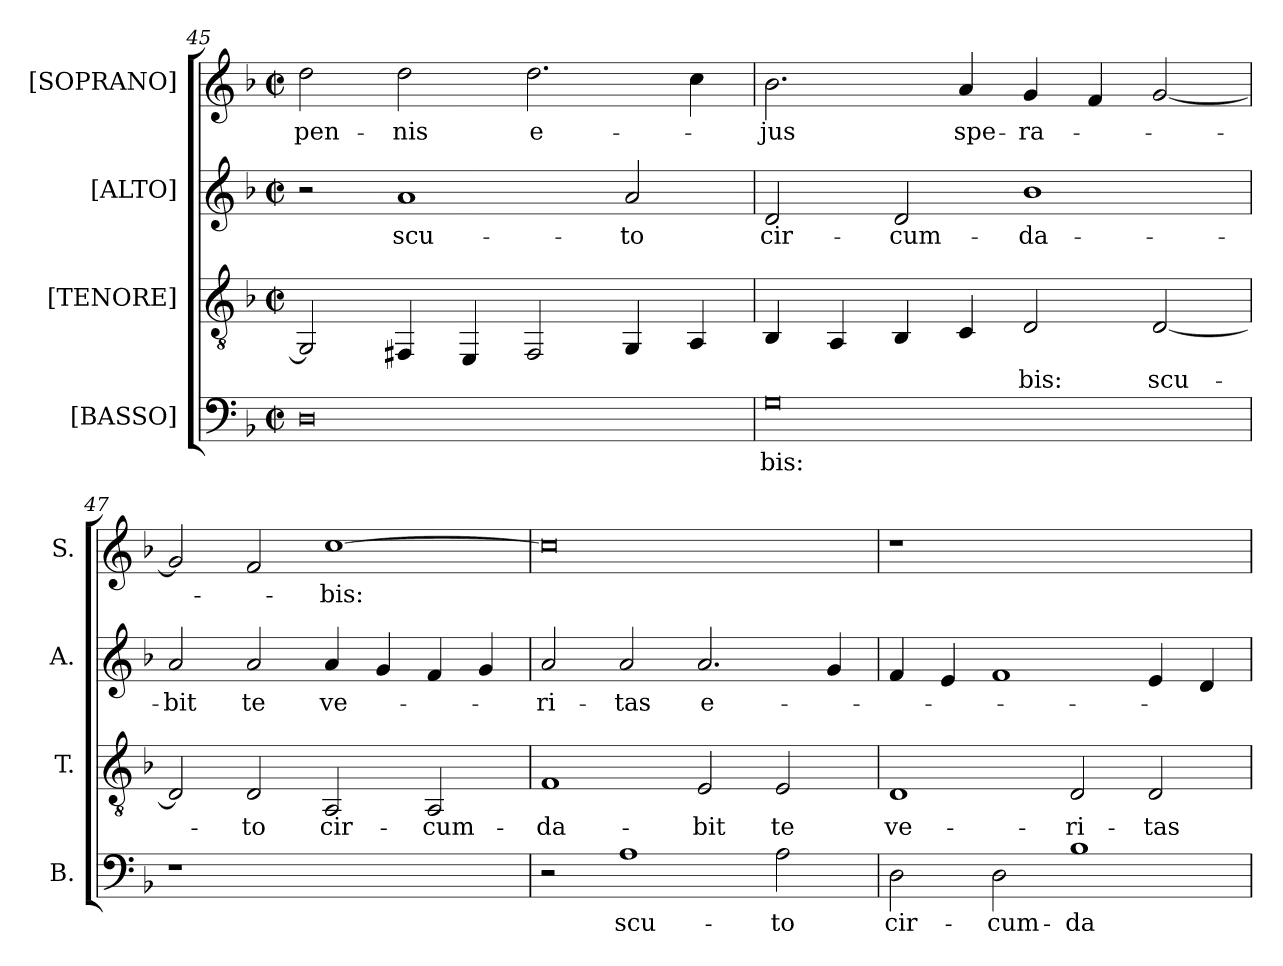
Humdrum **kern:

**kern	**text	**kern	**text	**kern	**text	**kern	**text
*part4	*part4	*part3	*part3	*part2	*part2	*part1	*part1
*staff4	*staff4	*staff3	*staff3	*staff2	*staff2	*staff1	*staff1
*I"[BASSO]	*	*I"[TENORE]	*	*I"[ALTO]	*	*I"[SOPRANO]	*
*I'B.	*	*I'T.	*	*I'A.	*	*I'S.	*
*clefF4	*	*clefGv2	*	*clefG2	*	*clefG2	*
*k[b-]	*	*k[b-]	*	*k[b-]	*	*k[b-]	*
*d:	*	*d:	*	*d:	*	*d:	*
*M2/2	*	*M2/2	*	*M2/2	*	*M2/2	*
*met(c|)	*	*met(c|)	*	*met(c|)	*	*met(c|)	*
=45	=45	=45	=45	=45	=45	=45	=45
!	!	!	!	!	!	!	!LO:LY:b:color=#000000
0Di	.	2GGi/]	.	2r	.	2ddi\	pen-
!	!	!	!	!	!LO:LY:b:color=#000000	!	!
!	!	!	!	!	!	!	!LO:LY:b:color=#000000
.	.	4FF#Xi/	.	1ai	scu-	2ddi\	-nis
.	.	4EEi/	.	.	.	.	.
!	!	!	!	!	!	!	!LO:LY:b:color=#000000
.	.	2FF#i/	.	.	.	2.ddi\	e-
!	!	!	!	!	!LO:LY:b:color=#000000	!	!
.	.	4GGi/	.	2ai/	-to	.	.
.	.	4AAi/	.	.	.	4cci\	.
=46	=46	=46	=46	=46	=46	=46	=46
!	!LO:LY:b:color=#000000	!	!	!	!	!	!
!	!	!	!	!	!LO:LY:b:color=#000000	!	!
!	!	!	!	!	!	!	!LO:LY:b:color=#000000
0Gi	-bis:	4BB-i/	.	2di/	cir-	2.b-i\	-jus
.	.	4AAi/	.	.	.	.	.
!	!	!	!	!	!LO:LY:b:color=#000000	!	!
.	.	4BB-i/	.	2di/	-cum-	.	.
!	!	!	!	!	!	!	!LO:LY:b:color=#000000
.	.	4Ci/	.	.	.	4ai/	spe-
!	!	!	!LO:LY:b:color=#000000	!	!	!	!
!	!	!	!	!	!LO:LY:b:color=#000000	!	!
!	!	!	!	!	!	!	!LO:LY:b:color=#000000
.	.	2Di/	-bis:	1b-i	-da-	4gi/	-ra-
.	.	.	.	.	.	4fi/	.
!	!	!	!LO:LY:b:color=#000000	!	!	!	!
.	.	[<2Di/	scu-	.	.	[<2gi/	.
=47	=47	=47	=47	=47	=47	=47	=47
!LO:N:vis=1	!	!	!	!	!	!	!
!	!	!	!	!	!LO:LY:b:color=#000000	!	!
1r	.	2Di/]	.	2ai/	-bit	2gi/]	.
!	!	!	!LO:LY:b:color=#000000	!	!	!	!
!	!	!	!	!	!LO:LY:b:color=#000000	!	!
.	.	2Di/	-to	2ai/	te	2fi/	.
!	!	!	!LO:LY:b:color=#000000	!	!	!	!
!	!	!	!	!	!LO:LY:b:color=#000000	!	!
!	!	!	!	!	!	!	!LO:LY:b:color=#000000
1ryy	.	2AAi/	cir-	4ai/	ve-	[>1cci	-bis:
.	.	.	.	4gi/	.	.	.
!	!	!	!LO:LY:b:color=#000000	!	!	!	!
.	.	2AAi/	-cum-	4fi/	.	.	.
.	.	.	.	4gi/	.	.	.
!!LO:PB:g=z
=48	=48	=48	=48	=48	=48	=48	=48
!	!	!	!LO:LY:b:color=#000000	!	!	!	!
!	!	!	!	!	!LO:LY:b:color=#000000	!	!
2r	.	1Fi	-da-	2ai/	-ri-	0cci]	.
!	!LO:LY:b:color=#000000	!	!	!	!	!	!
!	!	!	!	!	!LO:LY:b:color=#000000	!	!
1Ai	scu-	.	.	2ai/	-tas	.	.
!	!	!	!LO:LY:b:color=#000000	!	!	!	!
!	!	!	!	!	!LO:LY:b:color=#000000	!	!
.	.	2Ei/	-bit	2.ai/	e-	.	.
!	!LO:LY:b:color=#000000	!	!	!	!	!	!
!	!	!	!LO:LY:b:color=#000000	!	!	!	!
2Ai\	-to	2Ei/	te	.	.	.	.
.	.	.	.	4gi/	.	.	.
=49	=49	=49	=49	=49	=49	=49	=49
!	!LO:LY:b:color=#000000	!	!	!	!	!	!
!	!	!	!LO:LY:b:color=#000000	!	!	!LO:N:vis=1	!
2Di\	cir-	1Di	ve-	4fi/	.	1r	.
.	.	.	.	4ei/	.	.	.
!	!LO:LY:b:color=#000000	!	!	!	!	!	!
2Di\	-cum-	.	.	1fi	.	.	.
!	!LO:LY:b:color=#000000	!	!	!	!	!	!
!	!	!	!LO:LY:b:color=#000000	!	!	!	!
1B-i	-da-	2Di/	-ri-	.	.	1ryy	.
!	!	!	!LO:LY:b:color=#000000	!	!	!	!
.	.	2Di/	-tas	4ei/	.	.	.
.	.	.	.	4di/	.	.	.
=	=	=	=	=	=	=	=
*-	*-	*-	*-	*-	*-	*-	*-
